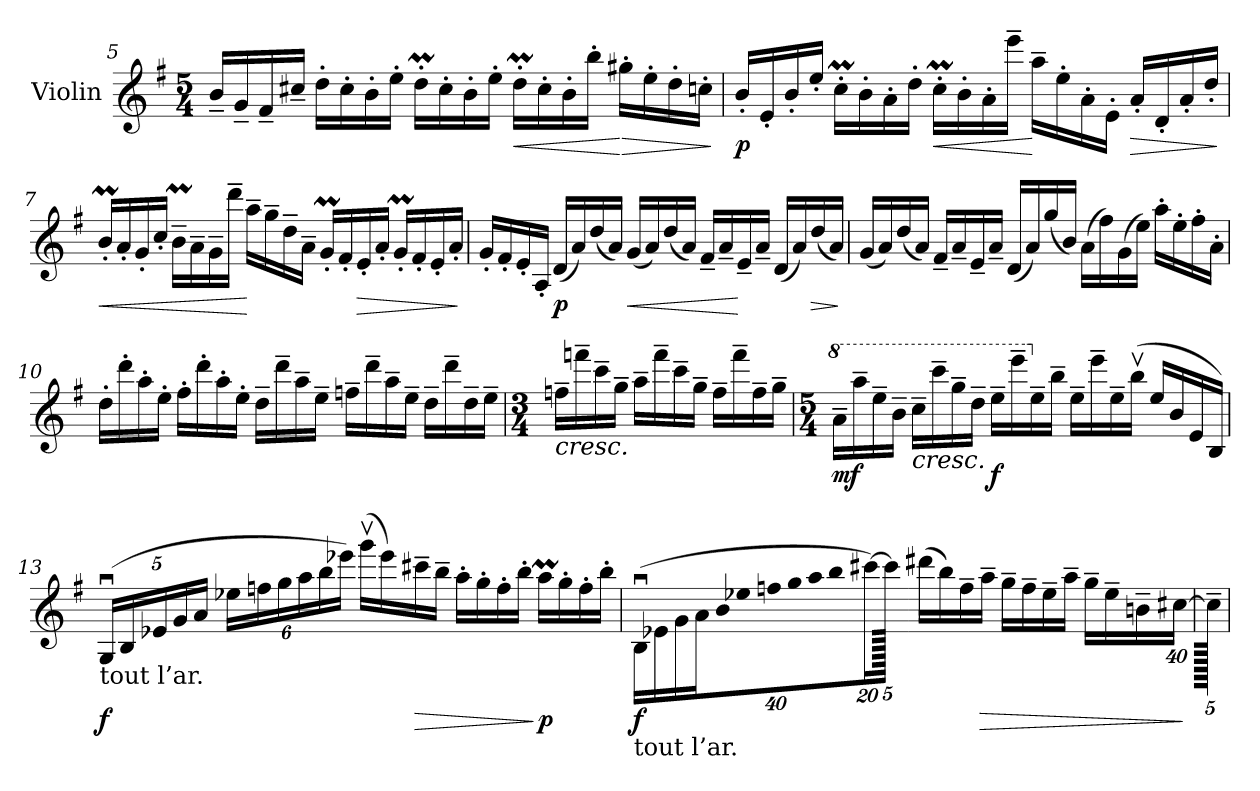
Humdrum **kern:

**kern	**dynam
*part1	*part1
*staff1	*staff1
*I"Violin	*
*I'Vln.	*
!!LO:LB:g=z
*clefG2	*
*k[f#]	*
*M5/4	*
=5	=5
16b~/LL	.
16g~/	.
16f#~/	.
16cc#X~/JJ	.
16dd'\LL	.
16cc#'\	.
16b'\	.
16ee'\JJ	.
16ddM'\LL	.
16cc#'\	.
16b'\	.
16ee'\JJ	.
!	!LO:HP:b
16ddM'\LL	<
16cc#'\	.
16b'\	.
16bb'\JJ	.
!	!LO:HP:n=1:b
16gg#X'\LL	[ >
16ee'\	.
16dd'\	.
16ccn'\JJ	.
.	]
=6	=6
!	!LO:DY:b
16b'/LL	p
16e'/	.
16b'/	.
16ee'/JJ	.
16ccM'\LL	.
16b'\	.
16a'\	.
16dd'\JJ	.
!	!LO:HP:b
16ccM'\LL	<
16b'\	.
16a'\	.
16eee~\JJ	.
16aa~\LL	[
16ee'\	.
16a'\	.
16e'\JJ	.
!	!LO:HP:b
16a'/LL	>
16d'/	.
16a'/	.
16dd'/JJ	.
.	]
!!LO:LB:g=z
=7	=7
!	!LO:HP:b
16bm'/LL	<
16a'/	.
16g'/	.
16cc'/JJ	.
16bm~\LL	.
16a~\	.
16g~\	.
16ddd~\JJ	.
16aa~\LL	[
16gg~\	.
16dd~\	.
16a~\JJ	.
16gM'/LL	.
16f#'/	.
!	!LO:HP:b
16e'/	>
16a'/JJ	.
16gM'/LL	.
16f#'/	.
16e'/	.
16a'/JJ	.
.	]
=8	=8
16g'/LL	.
16f#'/	.
16e'/	.
16A'/JJ	.
!	!LO:DY:b
(<16d/LL	p
16a/)	.
(<16dd/	.
16a/JJ)	.
!	!LO:HP:b
(<16g/LL	<
16a/)	.
(<16dd/	.
16a/JJ)	.
16f#~/LL	.
16a~/	.
16e~/	[
16a~/JJ	.
(<16d/LL	.
16a/)	.
!	!LO:HP:b
(<16dd/	>
16a/JJ)	.
.	]
!!LO:LB:g=z
=9	=9
(<16g/LL	.
16a/)	.
(<16dd/	.
16a/JJ)	.
16f#~/LL	.
16a~/	.
16e~/	.
16a~/JJ	.
(<16d/LL	.
16a/)	.
(<16gg/	.
16b/JJ)	.
(>16a\LL	.
16ff#\)	.
(>16g\	.
16ee\JJ)	.
16aa'\LL	.
16ee'\	.
16ff#'\	.
16a'\JJ	.
=10	=10
16dd'\LL	.
16ddd'\	.
16aa'\	.
16ee'\JJ	.
16ff#'\LL	.
16ddd'\	.
16aa'\	.
16ee'\JJ	.
16dd~\LL	.
16ddd~\	.
16aa~\	.
16ee~\JJ	.
16ffn~\LL	.
16ddd~\	.
16aa~\	.
16ee~\JJ	.
16dd~\LL	.
16ddd~\	.
16dd~\	.
16ee~\JJ	.
!!LO:LB:g=z
=11	=11
*M3/4	*
!LO:TX:b:i:t=cresc.	!
16ffn~\LL	.
16fffn~\	.
16ccc~\	.
16gg~\JJ	.
16aa~\LL	.
16fff~\	.
16ccc~\	.
16gg~\JJ	.
16ff~\LL	.
16fff~\	.
16ff~\	.
16gg~\JJ	.
=12	=12
*M5/4	*
*8va	*
!	!LO:DY:b
16aa~\LL	mf
16aaa~\	.
16eee~\	.
16bb~\JJ	.
!LO:TX:b:i:t=cresc.	!
16ccc~\LL	.
16cccc~\	.
16ggg~\	.
16ddd~\JJ	.
!	!LO:DY:b
16eee~\LL	f
16eeee~\	.
*X8va	*
16ee~\	.
16bb~\JJ	.
16ee~\LL	.
16eee~\	.
16ee~\	.
(>16bbv\JJ	.
16ee/LL	.
16b/	.
16e/	.
16B/JJ)	.
!!LO:LB:g=z
=13	=13
*Xbrackettup	*
!LO:TX:b:t=tout l’ar.	!
!	!LO:DY:b
(>20Gu/LL	f
20B/	.
20e-X/	.
20g/	.
20a/JJ	.
24ee-X\LL	.
24ffn\	.
24gg\	.
24aa\	.
24bb\	.
24eee-X\JJ)	.
(>16gggv\LL	.
16eee-\)	.
!	!LO:HP:b
16ccc#X~\	>
16bb~\JJ	.
16aa'\LL	.
16gg'\	.
16ff'\	.
16bb'\JJ	.
!	!LO:DY:n=1:b
16aaM\LL	] p
16gg'\	.
16ff'\	.
16bb'\JJ	.
=14	=14
!LO:TX:b:t=tout l’ar.	!
!	!LO:DY:b
(>16Bu/LL	f
16e-X/	.
16g/	.
16a/JJ	.
!LO:N:vis=16	!
640%23b\LL	.
!LO:N:vis=16	!
640%23ee-X\	.
!LO:N:vis=16	!
640%23ffn\	.
!LO:N:vis=16	!
640%23gg\	.
!LO:N:vis=16	!
640%23aa\	.
!LO:N:vis=16	!
640%23bb\	.
[320%11ccc#X\JJ)	.
640ccc#\JJ]	.
(>16ddd#X\LL	.
16bb\)	.
16ff~\	.
!	!LO:HP:b
16aa~\JJ	>
16gg~\LL	.
16ff~\	.
16ee-~\	.
16aa~\JJ	.
16gg~\LL	.
16ee-~\	.
16bn~\	.
[640%39cc#X\JJ	.
.	]
=15	=15
640cc#~\JJ]	.
=	=
*-	*-
